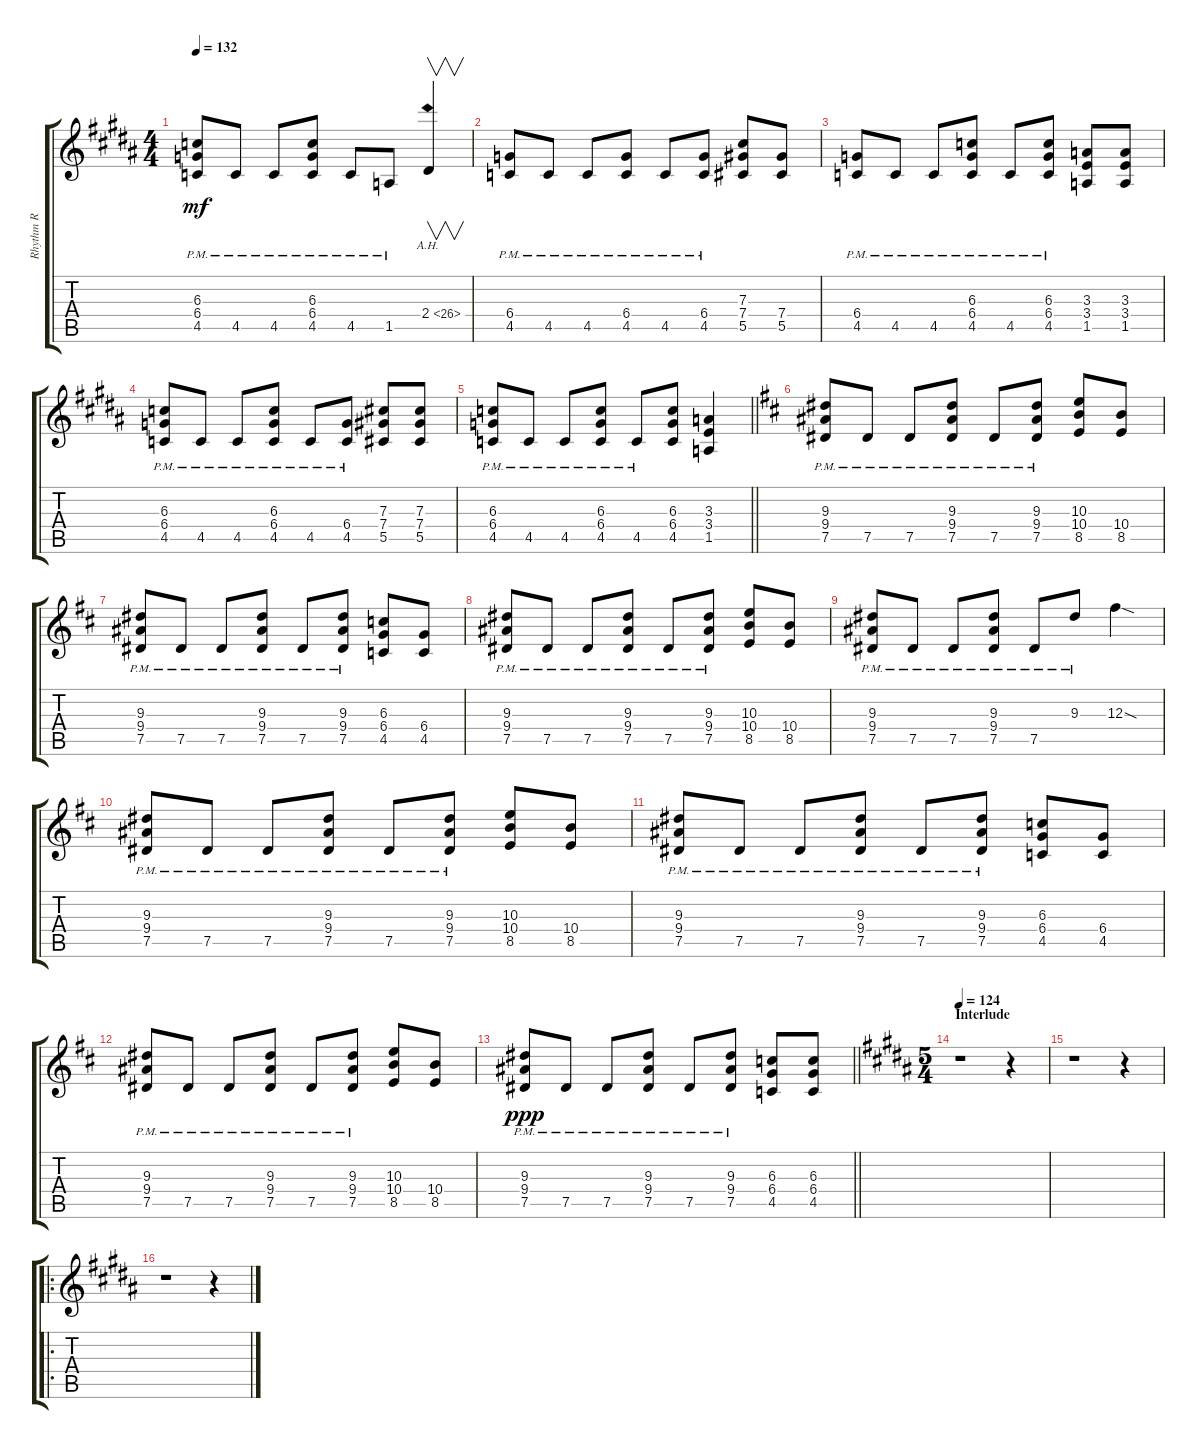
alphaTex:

\track ("Rhythm R" "Rhythm R") {instrument distortionguitar}
\staff {score tabs}
\tuning (Eb4 Bb3 Gb3 Db3 Ab2 Eb2) {hide}
\ts (4 4)
\tempo 132
\clef g2
\ks b
(6.3{pm} 6.4{pm} 4.5{pm}).8{dy mf} 4.5{pm}.8 4.5{pm}.8 (6.3{pm} 6.4{pm} 4.5{pm}).8 4.5{pm}.8 1.5{pm}.8 2.4{ah 24}.4{v} |
(6.4{pm} 4.5{pm}).8 4.5{pm}.8 4.5{pm}.8 (6.4{pm} 4.5{pm}).8 4.5{pm}.8 (6.4{pm} 4.5{pm}).8 (7.3 7.4 5.5).8 (7.4 5.5).8 |
(6.4{pm} 4.5{pm}).8 4.5{pm}.8 4.5{pm}.8 (6.3{pm} 6.4{pm} 4.5{pm}).8 4.5{pm}.8 (6.3{pm} 6.4{pm} 4.5{pm}).8 (3.3 3.4 1.5).8 (3.3 3.4 1.5).8 |
(6.3{pm} 6.4{pm} 4.5{pm}).8 4.5{pm}.8 4.5{pm}.8 (6.3{pm} 6.4{pm} 4.5{pm}).8 4.5{pm}.8 (6.4{pm} 4.5{pm}).8 (7.3 7.4 5.5).8 (7.3 7.4 5.5).8 |
\barLineRight lightlight
(6.3{pm} 6.4{pm} 4.5{pm}).8 4.5{pm}.8 4.5{pm}.8 (6.3{pm} 6.4{pm} 4.5{pm}).8 4.5{pm}.8 (6.3 6.4 4.5).8 (3.3 3.4 1.5).4 |
\ks d
(9.3{pm} 9.4{pm} 7.5{pm}).8 7.5{pm}.8 7.5{pm}.8 (9.3{pm} 9.4{pm} 7.5{pm}).8 7.5{pm}.8 (9.3{pm} 9.4{pm} 7.5{pm}).8 (10.3 10.4 8.5).8 (10.4 8.5).8 |
(9.3{pm} 9.4{pm} 7.5{pm}).8 7.5{pm}.8 7.5{pm}.8 (9.3{pm} 9.4{pm} 7.5{pm}).8 7.5{pm}.8 (9.3{pm} 9.4{pm} 7.5{pm}).8 (6.3 6.4 4.5).8 (6.4 4.5).8 |
(9.3{pm} 9.4{pm} 7.5{pm}).8 7.5{pm}.8 7.5{pm}.8 (9.3{pm} 9.4{pm} 7.5{pm}).8 7.5{pm}.8 (9.3{pm} 9.4{pm} 7.5{pm}).8 (10.3 10.4 8.5).8 (10.4 8.5).8 |
(9.3{pm} 9.4{pm} 7.5{pm}).8 7.5{pm}.8 7.5{pm}.8 (9.3{pm} 9.4{pm} 7.5{pm}).8 7.5{pm}.8 9.3{pm}.8 12.3{sod}.4 |
(9.3{pm} 9.4{pm} 7.5{pm}).8 7.5{pm}.8 7.5{pm}.8 (9.3{pm} 9.4{pm} 7.5{pm}).8 7.5{pm}.8 (9.3{pm} 9.4{pm} 7.5{pm}).8 (10.3 10.4 8.5).8 (10.4 8.5).8 |
(9.3{pm} 9.4{pm} 7.5{pm}).8 7.5{pm}.8 7.5{pm}.8 (9.3{pm} 9.4{pm} 7.5{pm}).8 7.5{pm}.8 (9.3{pm} 9.4{pm} 7.5{pm}).8 (6.3 6.4 4.5).8 (6.4 4.5).8 |
(9.3{pm} 9.4{pm} 7.5{pm}).8 7.5{pm}.8 7.5{pm}.8 (9.3{pm} 9.4{pm} 7.5{pm}).8 7.5{pm}.8 (9.3{pm} 9.4{pm} 7.5{pm}).8 (10.3 10.4 8.5).8 (10.4 8.5).8 |
\barLineRight lightlight
(9.3{pm} 9.4{pm} 7.5{pm}).8{dy ppp} 7.5{pm}.8 7.5{pm}.8 (9.3{pm} 9.4{pm} 7.5{pm}).8 7.5{pm}.8 (9.3{pm} 9.4{pm} 7.5{pm}).8 (6.3 6.4 4.5).8 (6.3 6.4 4.5).8 |
\ts (5 4)
\section ("" "Interlude")
\tempo 124
\ks b
r.1 r.4 |
r.1 r.4 |
\ro
r.1 r.4
